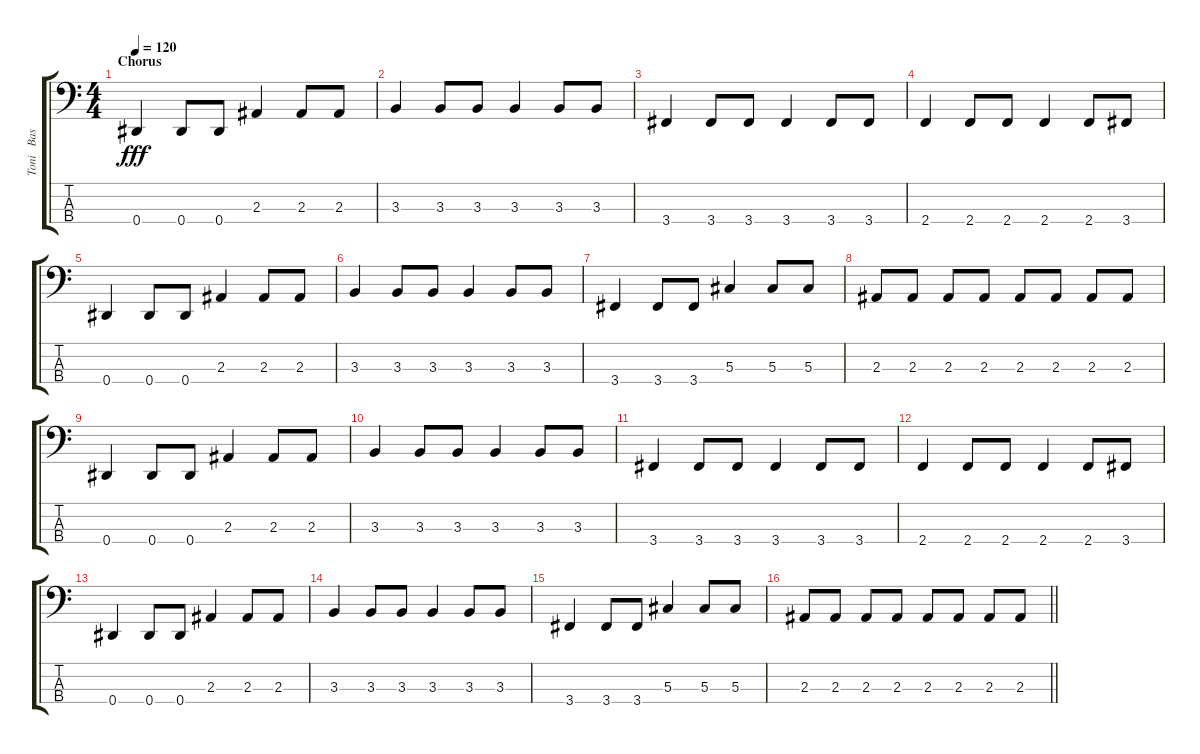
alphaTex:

\track ("Toni   Bass" "Toni   Bas") {instrument electricbasspick}
\staff {score tabs}
\tuning (Gb2 Db2 Ab1 Eb1) {hide}
\ts (4 4)
\section ("" "Chorus")
\tempo 120
\clef f4
\ks c
0.4.4{dy fff} 0.4.8 0.4.8 2.3.4 2.3.8 2.3.8 |
3.3.4 3.3.8 3.3.8 3.3.4 3.3.8 3.3.8 |
3.4.4 3.4.8 3.4.8 3.4.4 3.4.8 3.4.8 |
2.4.4 2.4.8 2.4.8 2.4.4 2.4.8 3.4.8 |
0.4.4 0.4.8 0.4.8 2.3.4 2.3.8 2.3.8 |
3.3.4 3.3.8 3.3.8 3.3.4 3.3.8 3.3.8 |
3.4.4 3.4.8 3.4.8 5.3.4 5.3.8 5.3.8 |
2.3.8 2.3.8 2.3.8 2.3.8 2.3.8 2.3.8 2.3.8 2.3.8 |
0.4.4 0.4.8 0.4.8 2.3.4 2.3.8 2.3.8 |
3.3.4 3.3.8 3.3.8 3.3.4 3.3.8 3.3.8 |
3.4.4 3.4.8 3.4.8 3.4.4 3.4.8 3.4.8 |
2.4.4 2.4.8 2.4.8 2.4.4 2.4.8 3.4.8 |
0.4.4 0.4.8 0.4.8 2.3.4 2.3.8 2.3.8 |
3.3.4 3.3.8 3.3.8 3.3.4 3.3.8 3.3.8 |
3.4.4 3.4.8 3.4.8 5.3.4 5.3.8 5.3.8 |
\barLineRight lightlight
2.3.8 2.3.8 2.3.8 2.3.8 2.3.8 2.3.8 2.3.8 2.3.8
